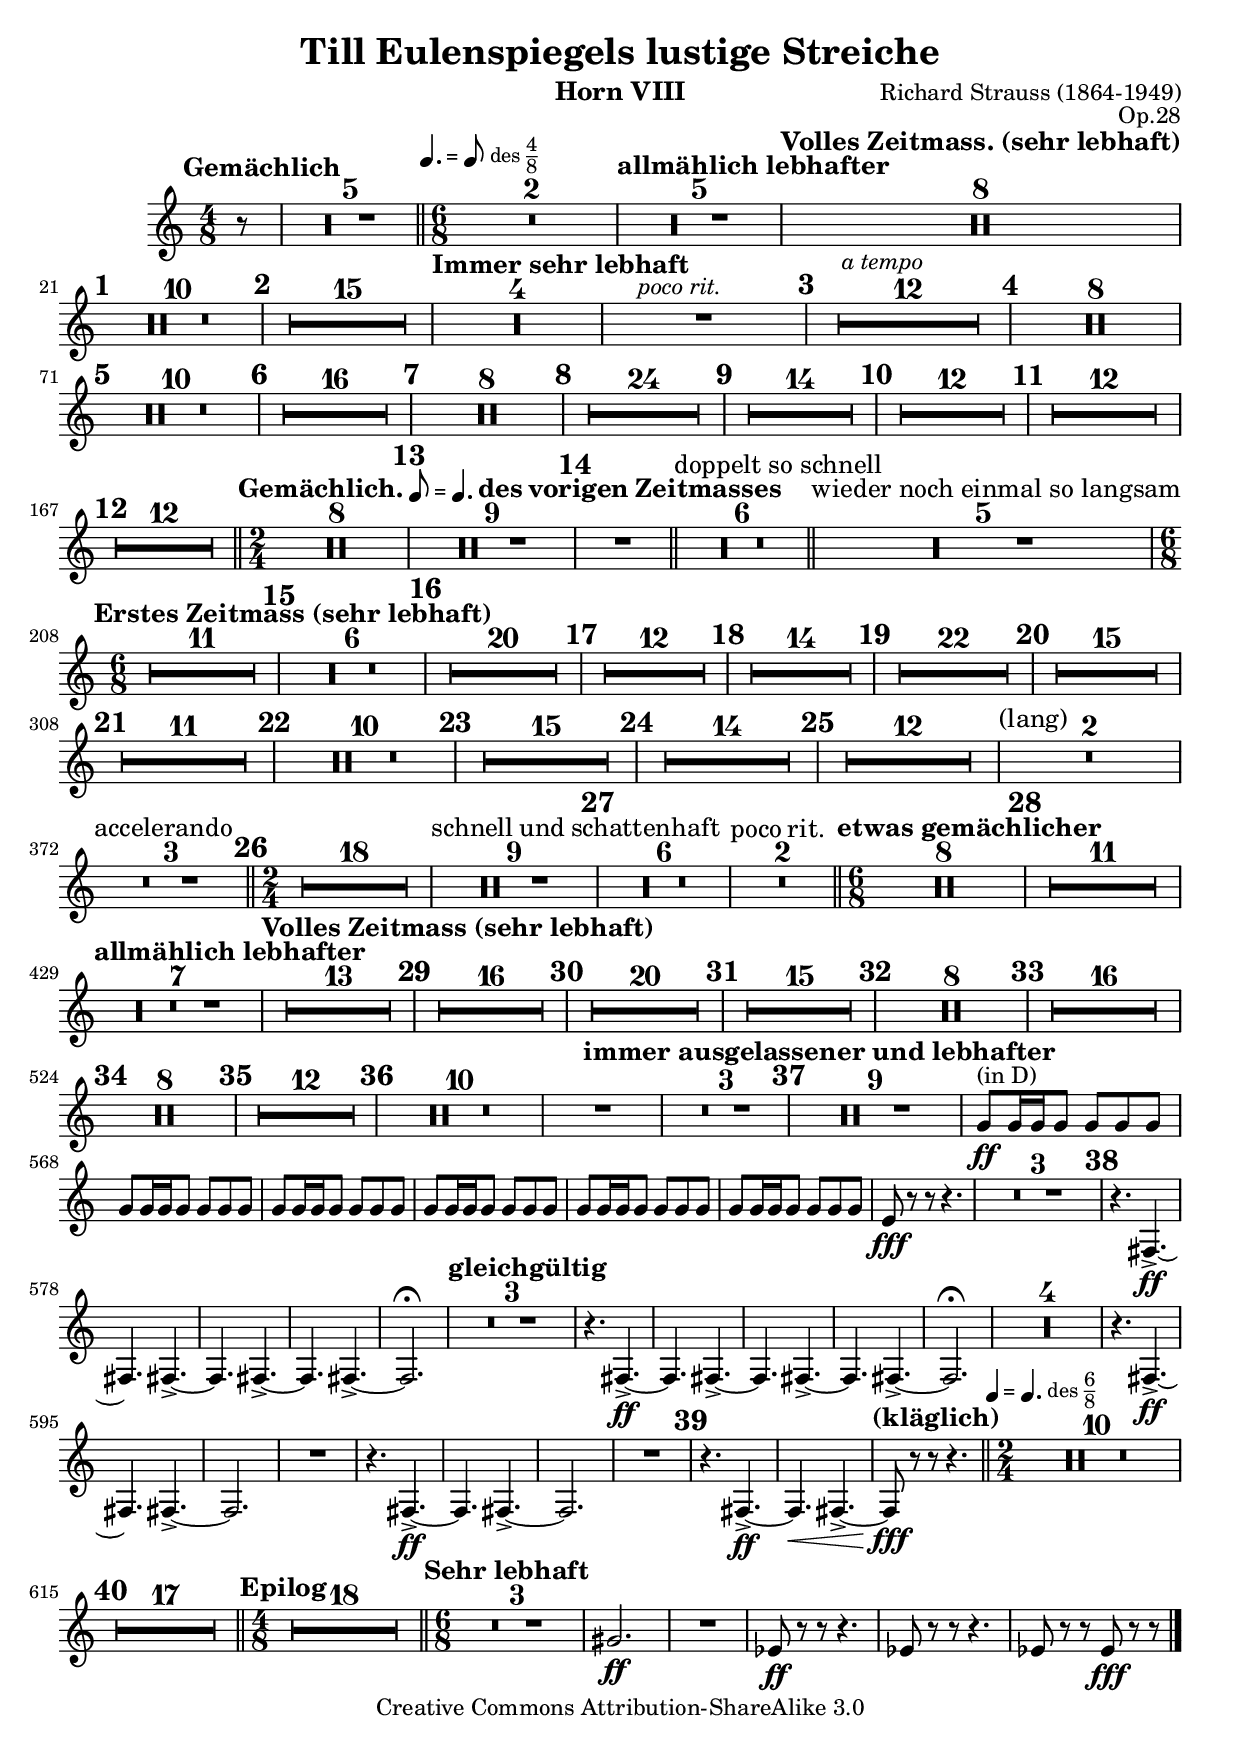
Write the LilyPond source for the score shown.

\version "2.11.37"

\include "defs.lyi" 
hornEight = \relative c''
{
  %4/8
  r8
  R2*5 |

  %6/8
  R2.*2
  %"allmählich lebhafter"
  R2.*5 |
  %"Volles Zeitmass. (sehr lebhaft)"
  R2.*8

  %1
  R2.*10

  %2
  R2.*15
  %"Immer sehr lebhaft"
  R2.*4
  R2. %"poco rit."

  %3
  R2.*12 %"a tempo"

  %4
  R2.*8

  %5
  R2.*10

  %6
  R2.*16

  %7
  R2.*8

  %8
  R2.*24

  %9
  R2.*14

  %10
  R2.*12 |

  %11
  R2.*12 |

  %12
  R2.*12 |
  %2/4
  R2*8 |

  %13
  R2*9 |

  %14
  R2 |
  %\markup{"doppelt so schnell"}
  R2*6 |
  %\markup{"weider noch einmal so langsam"}
  R2*5 |
  %6/8
  %"Erstes Zeitmass (sehr lebhaft)"
  R2.*11 |

  %15
  R2.*6 |

  %16
  R2.*20 |

  %17
  R2.*12 |

  %18
  R2.*14 |

  %19
  R2.*22 |

  %20
  R2.*15 |

  %21
  R2.*11 |

  %22
  R2.*10 |

  %23
  R2.*15 |

  %24
  R2.*14 |

  %25
  R2.*12 |
  %\markup{(lang)}
  R2.*2 |
  %\markup{accelerando}
  R2.*3 |

  %26
  %2/4
  R2*18 |
  %\markup{schnell und schattenhaft}
  R2*9 |

  %27
  R2*6 |
  %\markup{poco rit.}
  R2*2 |

  %6/8
  %"etwas gemächlicher"
  R2.*8 |

  %28
  R2.*11 |
  %"allmählich lebhafter"
  R2.*7 |
  %"Volles Zeitmass (sehr lebhaft)"
  R2.*13 |

  %29
  R2.*16 |

  %30
  R2.*20 |

  %31
  R2.*15 |

  %32
  R2.*8 |

  %33
  R2.*16 |

  %34
  R2.*8 |

  %35
  R2.*12 |

  %36
  R2.*14 |

  %37
  R2.*9 |
  \transposition d
  g8\ff^"(in D)" g16 g g8 g g g |
  \repeat unfold 5 {g8 g16 g g8 g g g |}
  e8\fff r r r4. |
  R2.*3 |

  %38
  \repeat unfold 2
  {
    r4. fis,~->\ff |
    \repeat unfold 3 {fis fis~-> |}
    fis2.\fermata |
  }
  \alternative
  {
    {R2.*3 |}
    {R2.*4 |}
  }
  r4. fis~->\ff |
  fis fis~-> |
  fis2. |
  R2. |
  r4. fis~->\ff |
  fis fis~-> |
  fis2. |
  R2.

  %39
  r4. fis~->\ff |
  fis\< fis~-> |
  %"(kläglich)"
  fis8\fff r r r4. |
  %2/4
  R2*10 |

  %40
  R2*17 |
  %4/8
  %"Epilog"
  R2*18 |
  %6/8
  %"Sehr lebhaft"
  R2.*3 |
  gis'2.\ff |
  R2. |
  ees8\ff r r r4. |
  ees8 r r r4. |
  ees8 r r ees\fff r r |
}

 

instrument = "Horn VIII"

notes = \hornEight

\include "part.lyi"

